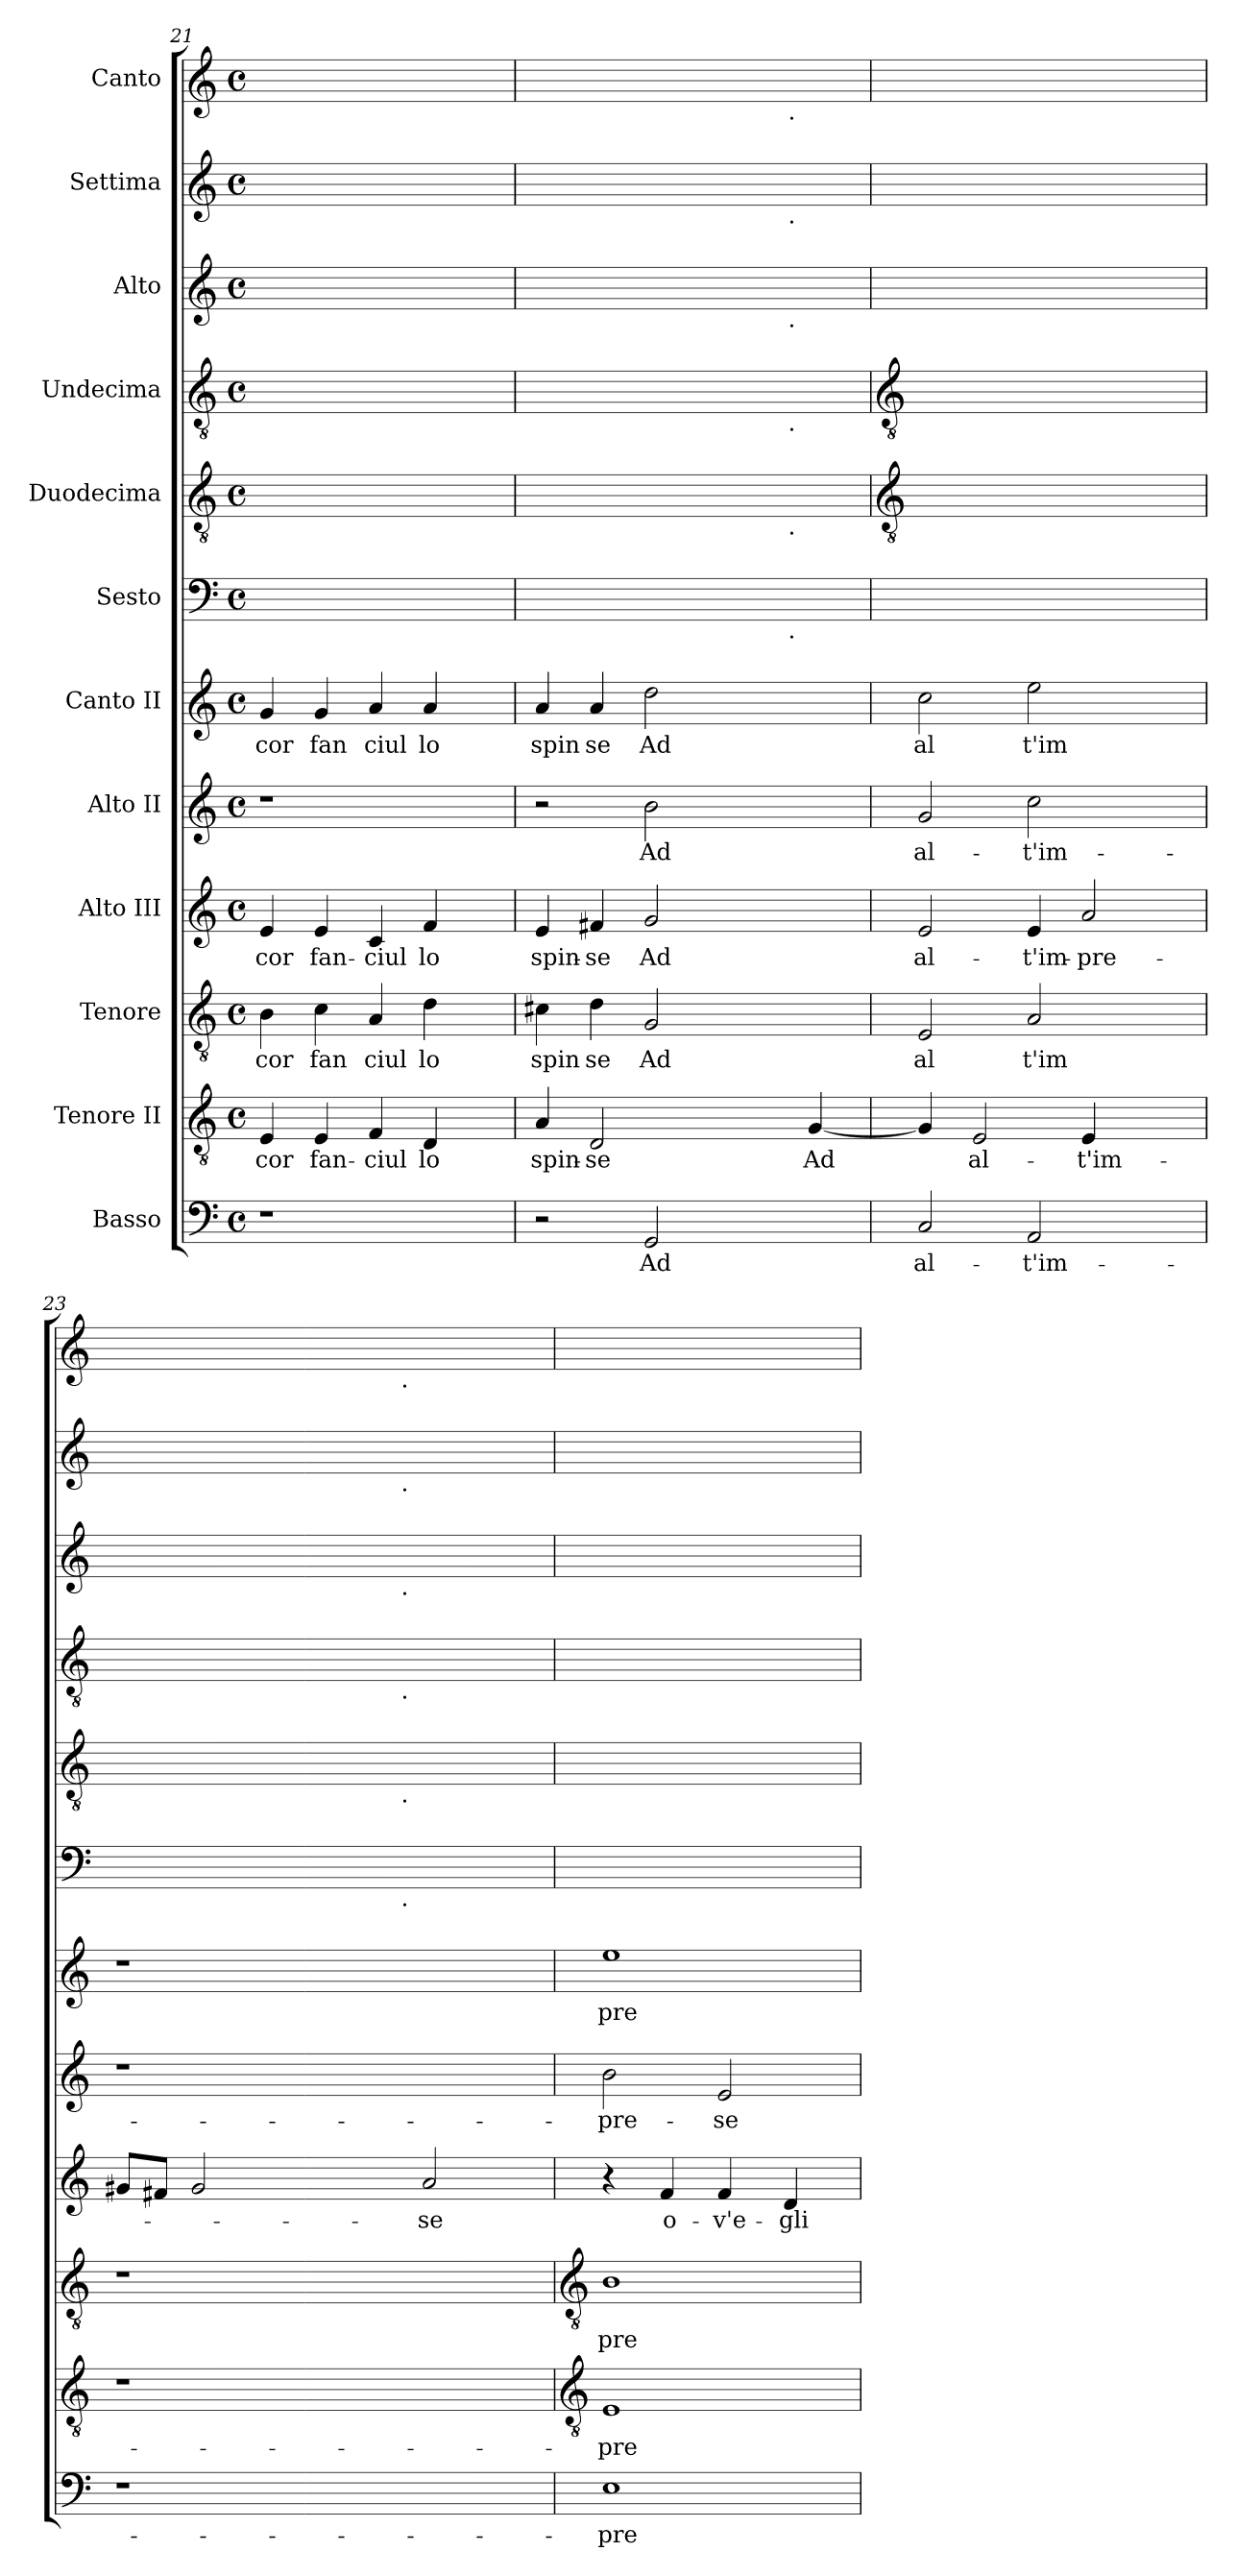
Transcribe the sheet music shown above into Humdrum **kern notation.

**kern	**text	**kern	**text	**kern	**text	**kern	**text	**kern	**text	**kern	**text	**kern	**kern	**kern	**kern	**kern	**kern
*part12	*part12	*part11	*part11	*part10	*part10	*part9	*part9	*part8	*part8	*part7	*part7	*part6	*part5	*part4	*part3	*part2	*part1
*staff12	*staff12	*staff11	*staff11	*staff10	*staff10	*staff9	*staff9	*staff8	*staff8	*staff7	*staff7	*staff6	*staff5	*staff4	*staff3	*staff2	*staff1
*I"Basso	*	*I"Tenore II	*	*I"Tenore	*	*I"Alto III	*	*I"Alto II	*	*I"Canto II	*	*I"Sesto	*I"Duodecima	*I"Undecima	*I"Alto	*I"Settima	*I"Canto
!!LO:LB:g=z
*clefF4	*	*clefGv2	*	*clefGv2	*	*clefG2	*	*clefG2	*	*clefG2	*	*clefF4	*clefGv2	*clefGv2	*clefG2	*clefG2	*clefG2
*k[]	*	*k[]	*	*k[]	*	*k[]	*	*k[]	*	*k[]	*	*k[]	*k[]	*k[]	*k[]	*k[]	*k[]
*C:	*	*C:	*	*C:	*	*C:	*	*C:	*	*C:	*	*C:	*C:	*C:	*C:	*C:	*C:
*M4/4	*	*M4/4	*	*M4/4	*	*M4/4	*	*M4/4	*	*M4/4	*	*M4/4	*M4/4	*M4/4	*M4/4	*M4/4	*M4/4
*met(c)	*	*met(c)	*	*met(c)	*	*met(c)	*	*met(c)	*	*met(c)	*	*met(c)	*met(c)	*met(c)	*met(c)	*met(c)	*met(c)
=21A	=21A	=21A	=21A	=21A	=21A	=21A	=21A	=21A	=21A	=21A	=21A	=21A	=21A	=21A	=21A	=21A	=21A
!	!	!	!LO:LY:b	!	!LO:LY:b	!	!LO:LY:b	!	!	!	!LO:LY:b	!	!	!	!	!	!
1r	.	4E/	-cor	4B\	cor	4e/	cor	1r	.	4g/	cor	4ryy	4ryy	4ryy	4ryy	4ryy	4ryy
!	!	!	!LO:LY:b	!	!LO:LY:b	!	!LO:LY:b	!	!	!	!LO:LY:b	!	!	!	!	!	!
.	.	4E/	fan-	4c\	fan	4e/	fan-	.	.	4g/	fan	4ryy	4ryy	4ryy	4ryy	4ryy	4ryy
!	!	!	!LO:LY:b	!	!LO:LY:b	!	!LO:LY:b	!	!	!	!LO:LY:b	!	!	!	!	!	!
.	.	4F/	-ciul	4A/	ciul	4c/	-ciul	.	.	4a/	ciul	4ryy	4ryy	4ryy	4ryy	4ryy	4ryy
!	!	!	!LO:LY:b	!	!LO:LY:b	!	!LO:LY:b	!	!	!	!LO:LY:b	!	!	!	!	!	!
.	.	4D/	lo	4d\	lo	4f/	lo	.	.	4a/	lo	32ryy	64ryy	64ryy	64ryy	64ryy	64ryy
.	.	.	.	.	.	.	.	.	.	.	.	.	4ryy	4ryy	4ryy	4ryy	4ryy
.	.	.	.	.	.	.	.	.	.	.	.	4ryy	.	.	.	.	.
32ryy	.	32ryy	.	32ryy	.	32ryy	.	32ryy	.	32ryy	.	.	.	.	.	.	.
.	.	.	.	.	.	.	.	.	.	.	.	.	64ryy	64ryy	64ryy	64ryy	64ryy
=22A	=22A	=22A	=22A	=22A	=22A	=22A	=22A	=22A	=22A	=22A	=22A	=22A	=22A	=22A	=22A	=22A	=22A
!	!	!	!LO:LY:b	!	!LO:LY:b	!	!LO:LY:b	!	!	!	!LO:LY:b	!	!	!	!	!	!
2r	.	4A/	spin-	4c#X\	spin	4e/	spin-	2r	.	4a/	spin	4ryy	4ryy	4ryy	4ryy	4ryy	4ryy
!	!	!	!LO:LY:b	!	!LO:LY:b	!	!LO:LY:b	!	!	!	!LO:LY:b	!	!	!	!	!	!
.	.	2D/	-se	4d\	se	4f#X/	-se	.	.	4a/	se	4ryy	4ryy	4ryy	4ryy	4ryy	4ryy
!	!LO:LY:b	!	!	!	!LO:LY:b	!	!LO:LY:b	!	!LO:LY:b	!	!LO:LY:b	!	!	!	!	!	!
2GG/	Ad	.	.	2G/	Ad	2g/	Ad	2b\	Ad	2dd\	Ad	64ryy	64ryy	64ryy	64ryy	64ryy	64ryy
.	.	.	.	.	.	.	.	.	.	.	.	64ryy	64ryy	64ryy	64ryy	64ryy	64ryy
.	.	.	.	.	.	.	.	.	.	.	.	64ryy	64ryy	64ryy	64ryy	64ryy	64ryy
.	.	.	.	.	.	.	.	.	.	.	.	64ryy	64ryy	64ryy	64ryy	64ryy	64ryy
.	.	.	.	.	.	.	.	.	.	.	.	64ryy	64ryy	64ryy	64ryy	64ryy	64ryy
.	.	.	.	.	.	.	.	.	.	.	.	64ryy	64ryy	64ryy	64ryy	64ryy	64ryy
.	.	.	.	.	.	.	.	.	.	.	.	64ryy	64ryy	64ryy	64ryy	64ryy	64ryy
.	.	.	.	.	.	.	.	.	.	.	.	64ryy	64ryy	64ryy	64ryy	64ryy	64ryy
.	.	.	.	.	.	.	.	.	.	.	.	64ryy	64ryy	64ryy	64ryy	64ryy	64ryy
.	.	.	.	.	.	.	.	.	.	.	.	64ryy	64ryy	64ryy	64ryy	64ryy	64ryy
.	.	.	.	.	.	.	.	.	.	.	.	64ryy	64ryy	64ryy	64ryy	64ryy	64ryy
.	.	.	.	.	.	.	.	.	.	.	.	64ryy	64ryy	64ryy	64ryy	64ryy	64ryy
.	.	.	.	.	.	.	.	.	.	.	.	64ryy	64ryy	64ryy	64ryy	64ryy	64ryy
.	.	.	.	.	.	.	.	.	.	.	.	64ryy	64ryy	64ryy	64ryy	64ryy	64ryy
!	!	!	!	!	!	!	!	!	!	!	!	!	!	!	!	!	!LO:TX:b:t=.
!	!	!	!	!	!	!	!	!	!	!	!	!	!	!	!	!LO:TX:b:t=.	!
!	!	!	!	!	!	!	!	!	!	!	!	!	!	!	!LO:TX:b:t=.	!	!
!	!	!	!	!	!	!	!	!	!	!	!	!	!	!LO:TX:b:t=.	!	!	!
!	!	!	!	!	!	!	!	!	!	!	!	!	!LO:TX:b:t=.	!	!	!	!
!	!	!	!	!	!	!	!	!	!	!	!	!LO:TX:b:t=.	!	!	!	!	!
.	.	.	.	.	.	.	.	.	.	.	.	64ryy	64ryy	64ryy	64ryy	64ryy	64ryy
.	.	.	.	.	.	.	.	.	.	.	.	4ryy	4ryy	4ryy	4ryy	4ryy	4ryy
!	!	!	!LO:LY:b	!	!	!	!	!	!	!	!	!	!	!	!	!	!
.	.	[4G/	Ad	.	.	.	.	.	.	.	.	.	.	.	.	.	.
.	.	.	.	.	.	.	.	.	.	.	.	64ryy	64ryy	64ryy	64ryy	64ryy	64ryy
!!LO:LB:g=z
=23	=23	=23	=23	=23	=23	=23	=23	=23	=23	=23	=23	=23	=23	=23	=23	=23	=23
*	*	*	*	*	*	*	*	*	*	*	*	*	*clefGv2	*clefGv2	*	*	*
!	!LO:LY:b	!	!	!	!LO:LY:b	!	!LO:LY:b	!	!LO:LY:b	!	!LO:LY:b	!	!	!	!	!	!
2C/	al-	4G/]	.	2E/	al	2e/	al-	2g/	al-	2cc\	al	4ryy	4ryy	4ryy	4ryy	4ryy	4ryy
!	!	!	!LO:LY:b	!	!	!	!	!	!	!	!	!	!	!	!	!	!
.	.	2E/	al-	.	.	.	.	.	.	.	.	4ryy	4ryy	4ryy	4ryy	4ryy	4ryy
!	!LO:LY:b	!	!	!	!LO:LY:b	!	!LO:LY:b	!	!LO:LY:b	!	!LO:LY:b	!	!	!	!	!	!
2AA/	-t'im-	.	.	2A/	t'im	4e/	-t'im-	2cc\	-t'im-	2ee\	t'im	4ryy	4ryy	4ryy	4ryy	4ryy	4ryy
!	!	!	!LO:LY:b	!	!	!	!LO:LY:b	!	!	!	!	!	!	!	!	!	!
.	.	4E/	-t'im-	.	.	2a/	-pre-	.	.	.	.	64ryy	64ryy	64ryy	64ryy	64ryy	64ryy
.	.	.	.	.	.	.	.	.	.	.	.	4ryy	4ryy	4ryy	4ryy	4ryy	4ryy
4ryy	.	4ryy	.	4ryy	.	.	.	4ryy	.	4ryy	.	.	.	.	.	.	.
.	.	.	.	.	.	.	.	.	.	.	.	8...ryy	8...ryy	8...ryy	8...ryy	8...ryy	8...ryy
!!LO:LB:g=z
=23A	=23A	=23A	=23A	=23A	=23A	=23A	=23A	=23A	=23A	=23A	=23A	=23A	=23A	=23A	=23A	=23A	=23A
1r	.	1r	.	1r	.	8g#X/L	.	1r	.	1r	.	4ryy	4ryy	4ryy	4ryy	4ryy	4ryy
.	.	.	.	.	.	8f#X/J	.	.	.	.	.	.	.	.	.	.	.
.	.	.	.	.	.	2g#/	.	.	.	.	.	4ryy	4ryy	4ryy	4ryy	4ryy	4ryy
.	.	.	.	.	.	.	.	.	.	.	.	64ryy	64ryy	64ryy	64ryy	64ryy	64ryy
.	.	.	.	.	.	.	.	.	.	.	.	64ryy	64ryy	64ryy	64ryy	64ryy	64ryy
.	.	.	.	.	.	.	.	.	.	.	.	64ryy	64ryy	64ryy	64ryy	64ryy	64ryy
.	.	.	.	.	.	.	.	.	.	.	.	64ryy	64ryy	64ryy	64ryy	64ryy	64ryy
.	.	.	.	.	.	.	.	.	.	.	.	64ryy	64ryy	64ryy	64ryy	64ryy	64ryy
.	.	.	.	.	.	.	.	.	.	.	.	64ryy	64ryy	64ryy	64ryy	64ryy	64ryy
.	.	.	.	.	.	.	.	.	.	.	.	64ryy	64ryy	64ryy	64ryy	64ryy	64ryy
.	.	.	.	.	.	.	.	.	.	.	.	64ryy	64ryy	64ryy	64ryy	64ryy	64ryy
.	.	.	.	.	.	.	.	.	.	.	.	64ryy	64ryy	64ryy	64ryy	64ryy	64ryy
.	.	.	.	.	.	.	.	.	.	.	.	64ryy	64ryy	64ryy	64ryy	64ryy	64ryy
.	.	.	.	.	.	.	.	.	.	.	.	64ryy	64ryy	64ryy	64ryy	64ryy	64ryy
.	.	.	.	.	.	.	.	.	.	.	.	64ryy	64ryy	64ryy	64ryy	64ryy	64ryy
.	.	.	.	.	.	.	.	.	.	.	.	64ryy	64ryy	64ryy	64ryy	64ryy	64ryy
.	.	.	.	.	.	.	.	.	.	.	.	64ryy	64ryy	64ryy	64ryy	64ryy	64ryy
!	!	!	!	!	!	!	!	!	!	!	!	!	!	!	!	!	!LO:TX:b:t=.
!	!	!	!	!	!	!	!	!	!	!	!	!	!	!	!	!LO:TX:b:t=.	!
!	!	!	!	!	!	!	!	!	!	!	!	!	!	!	!LO:TX:b:t=.	!	!
!	!	!	!	!	!	!	!	!	!	!	!	!	!	!LO:TX:b:t=.	!	!	!
!	!	!	!	!	!	!	!	!	!	!	!	!	!LO:TX:b:t=.	!	!	!	!
!	!	!	!	!	!	!	!	!	!	!	!	!LO:TX:b:t=.	!	!	!	!	!
.	.	.	.	.	.	.	.	.	.	.	.	64ryy	64ryy	64ryy	64ryy	64ryy	64ryy
.	.	.	.	.	.	.	.	.	.	.	.	4ryy	4ryy	4ryy	4ryy	4ryy	4ryy
!	!	!	!	!	!	!	!LO:LY:b	!	!	!	!	!	!	!	!	!	!
.	.	.	.	.	.	2a/	-se	.	.	.	.	.	.	.	.	.	.
.	.	.	.	.	.	.	.	.	.	.	.	4ryy	4ryy	4ryy	4ryy	4ryy	4ryy
4ryy	.	4ryy	.	4ryy	.	.	.	4ryy	.	4ryy	.	.	.	.	.	.	.
.	.	.	.	.	.	.	.	.	.	.	.	64ryy	64ryy	64ryy	64ryy	64ryy	64ryy
!!LO:LB:g=z
=25A	=25A	=25A	=25A	=25A	=25A	=25A	=25A	=25A	=25A	=25A	=25A	=25A	=25A	=25A	=25A	=25A	=25A
*	*	*clefGv2	*	*clefGv2	*	*	*	*	*	*	*	*	*	*	*	*	*
!	!LO:LY:b	!	!LO:LY:b	!	!LO:LY:b	!	!	!	!LO:LY:b	!	!LO:LY:b	!	!	!	!	!	!
1E	-pre-	1E	-pre-	1B	pre	4r	.	2b\	-pre-	1ee	pre	4ryy	4ryy	4ryy	4ryy	4ryy	4ryy
!	!	!	!	!	!	!	!LO:LY:b	!	!	!	!	!	!	!	!	!	!
.	.	.	.	.	.	4f/	o-	.	.	.	.	4ryy	4ryy	4ryy	4ryy	4ryy	4ryy
!	!	!	!	!	!	!	!LO:LY:b	!	!LO:LY:b	!	!	!	!	!	!	!	!
.	.	.	.	.	.	4f/	-v'e-	2e/	-se	.	.	64ryy	64ryy	64ryy	64ryy	64ryy	64ryy
.	.	.	.	.	.	.	.	.	.	.	.	4ryy	4ryy	4ryy	4ryy	4ryy	4ryy
!	!	!	!	!	!	!	!LO:LY:b	!	!	!	!	!	!	!	!	!	!
.	.	.	.	.	.	4d/	-gli	.	.	.	.	.	.	.	.	.	.
.	.	.	.	.	.	.	.	.	.	.	.	4ryy	4ryy	4ryy	4ryy	4ryy	4ryy
64ryy	.	64ryy	.	64ryy	.	64ryy	.	64ryy	.	64ryy	.	.	.	.	.	.	.
=	=	=	=	=	=	=	=	=	=	=	=	=	=	=	=	=	=
*-	*-	*-	*-	*-	*-	*-	*-	*-	*-	*-	*-	*-	*-	*-	*-	*-	*-
